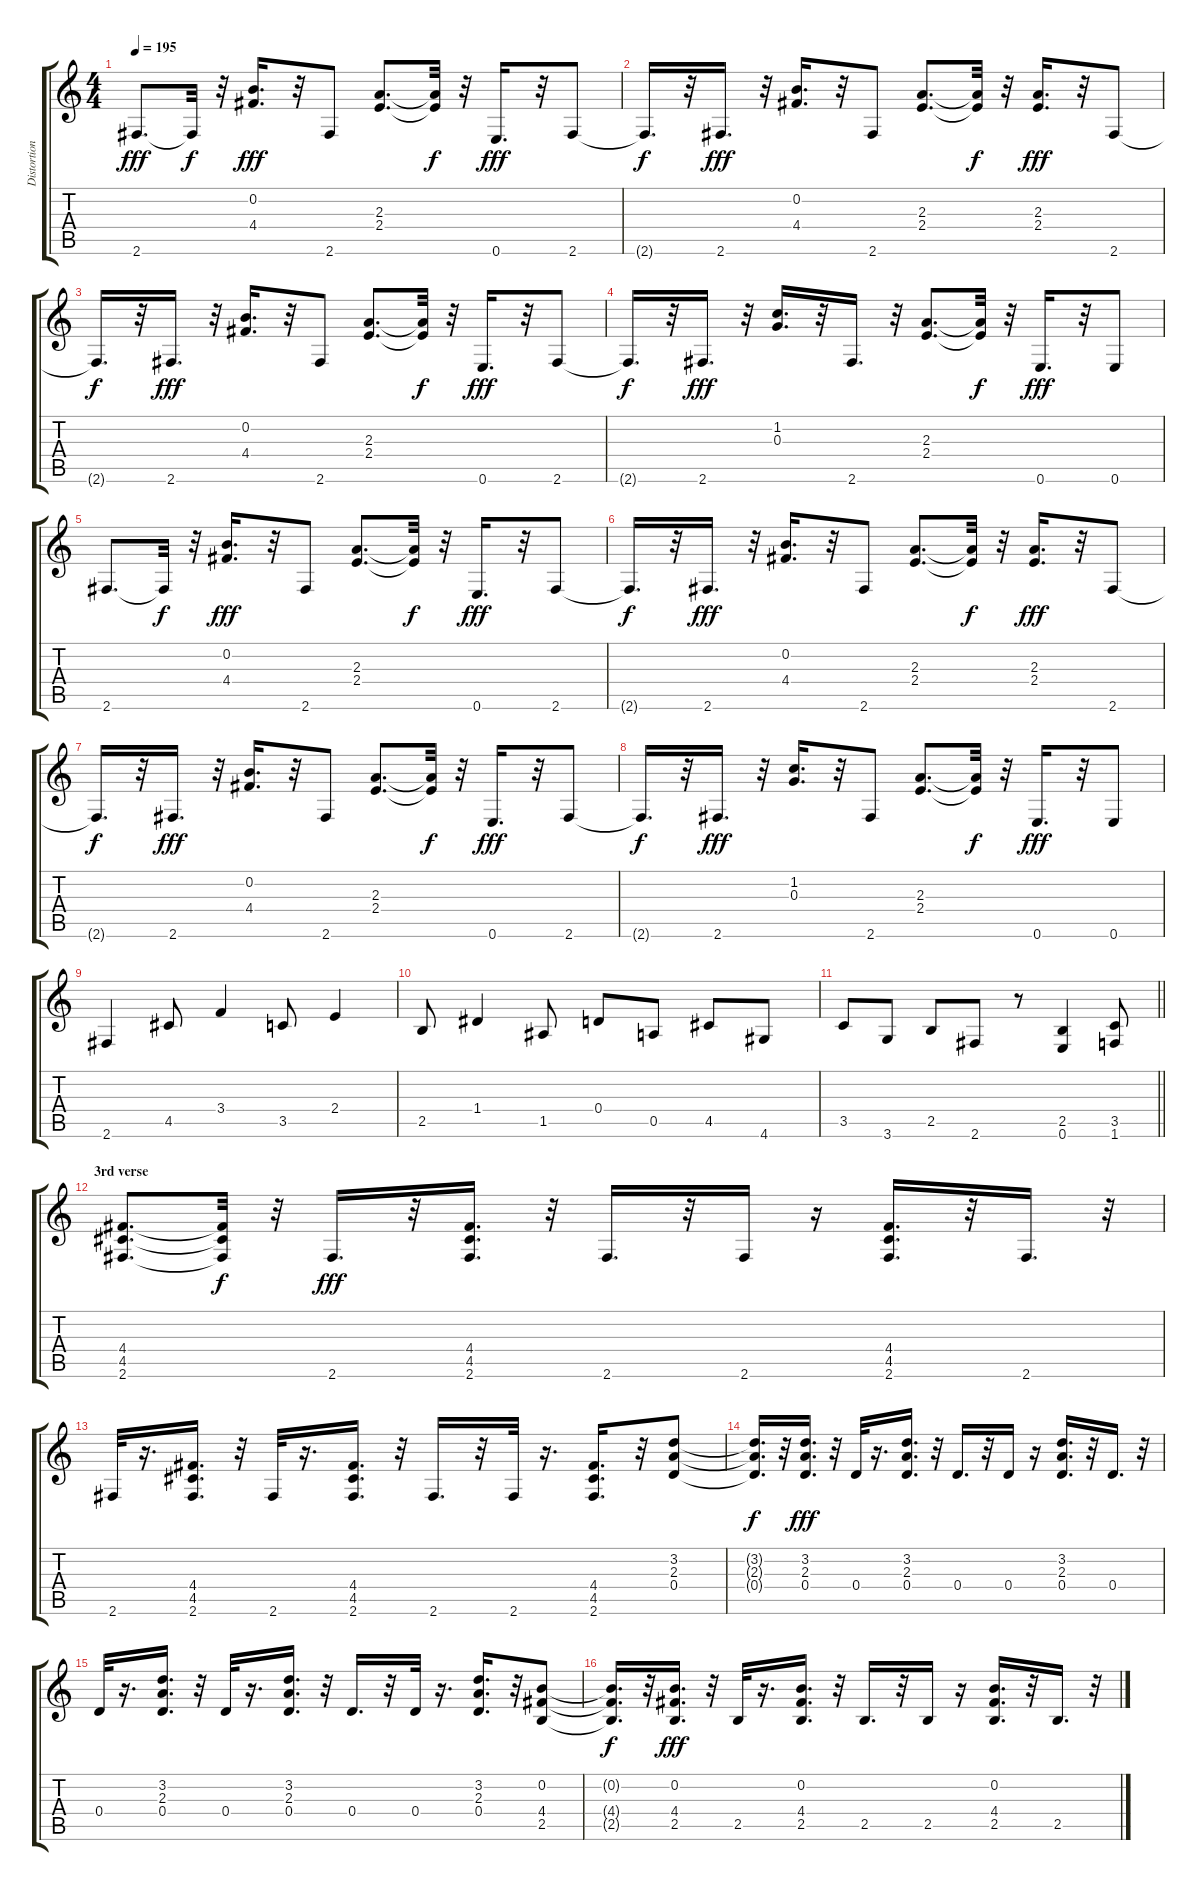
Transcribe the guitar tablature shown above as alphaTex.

\track ("Distortion" "Distortion") {instrument distortionguitar}
\staff {score tabs}
\tuning (E4 B3 G3 D3 A2 E2) {hide}
\ts (4 4)
\tempo 195
\clef g2
\ks c
2.6.8{d dy fff} 2.6{t}.32{dy f} r.32 (0.2 4.4).16{d dy fff} r.32 2.6.8 (2.3 2.4).8{d} (2.3{t} 2.4{t}).32{dy f} r.32 0.6.16{d dy fff} r.32 2.6.8 |
2.6{t}.16{d dy f} r.32 2.6.16{d dy fff} r.32 (0.2 4.4).16{d} r.32 2.6.8 (2.3 2.4).8{d} (2.3{t} 2.4{t}).32{dy f} r.32 (2.3 2.4).16{d dy fff} r.32 2.6.8 |
2.6{t}.16{d dy f} r.32 2.6.16{d dy fff} r.32 (0.2 4.4).16{d} r.32 2.6.8 (2.3 2.4).8{d} (2.3{t} 2.4{t}).32{dy f} r.32 0.6.16{d dy fff} r.32 2.6.8 |
2.6{t}.16{d dy f} r.32 2.6.16{d dy fff} r.32 (1.2 0.3).16{d} r.32 2.6.16{d} r.32 (2.3 2.4).8{d} (2.3{t} 2.4{t}).32{dy f} r.32 0.6.16{d dy fff} r.32 0.6.8 |
2.6.8{d} 2.6{t}.32{dy f} r.32 (0.2 4.4).16{d dy fff} r.32 2.6.8 (2.3 2.4).8{d} (2.3{t} 2.4{t}).32{dy f} r.32 0.6.16{d dy fff} r.32 2.6.8 |
2.6{t}.16{d dy f} r.32 2.6.16{d dy fff} r.32 (0.2 4.4).16{d} r.32 2.6.8 (2.3 2.4).8{d} (2.3{t} 2.4{t}).32{dy f} r.32 (2.3 2.4).16{d dy fff} r.32 2.6.8 |
2.6{t}.16{d dy f} r.32 2.6.16{d dy fff} r.32 (0.2 4.4).16{d} r.32 2.6.8 (2.3 2.4).8{d} (2.3{t} 2.4{t}).32{dy f} r.32 0.6.16{d dy fff} r.32 2.6.8 |
2.6{t}.16{d dy f} r.32 2.6.16{d dy fff} r.32 (1.2 0.3).16{d} r.32 2.6.8 (2.3 2.4).8{d} (2.3{t} 2.4{t}).32{dy f} r.32 0.6.16{d dy fff} r.32 0.6.8 |
2.6.4 4.5.8 3.4.4 3.5.8 2.4.4 |
2.5.8 1.4.4 1.5.8 0.4.8 0.5.8 4.5.8 4.6.8 |
\barLineRight lightlight
3.5.8 3.6.8 2.5.8 2.6.8 r.8 (2.5 0.6).4 (3.5 1.6).8 |
\section ("" "3rd verse")
(4.4 4.5 2.6).8{d} (4.4{t} 4.5{t} 2.6{t}).32{dy f} r.32 2.6.16{d dy fff} r.32 (4.4 4.5 2.6).16{d} r.32 2.6.16{d} r.32 2.6.16 r.16 (4.4 4.5 2.6).16{d} r.32 2.6.16{d} r.32 |
2.6.32 r.16{d} (4.4 4.5 2.6).16{d} r.32 2.6.32 r.16{d} (4.4 4.5 2.6).16{d} r.32 2.6.16{d} r.32 2.6.32 r.16{d} (4.4 4.5 2.6).16{d} r.32 (3.2 2.3 0.4).8 |
(3.2{t} 2.3{t} 0.4{t}).16{d dy f} r.32 (3.2 2.3 0.4).16{d dy fff} r.32 0.4.32 r.16{d} (3.2 2.3 0.4).16{d} r.32 0.4.16{d} r.32 0.4.16 r.16 (3.2 2.3 0.4).16{d} r.32 0.4.16{d} r.32 |
0.4.32 r.16{d} (3.2 2.3 0.4).16{d} r.32 0.4.32 r.16{d} (3.2 2.3 0.4).16{d} r.32 0.4.16{d} r.32 0.4.32 r.16{d} (3.2 2.3 0.4).16{d} r.32 (0.2 4.4 2.5).8 |
(0.2{t} 4.4{t} 2.5{t}).16{d dy f} r.32 (0.2 4.4 2.5).16{d dy fff} r.32 2.5.32 r.16{d} (0.2 4.4 2.5).16{d} r.32 2.5.16{d} r.32 2.5.16 r.16 (0.2 4.4 2.5).16{d} r.32 2.5.16{d} r.32
